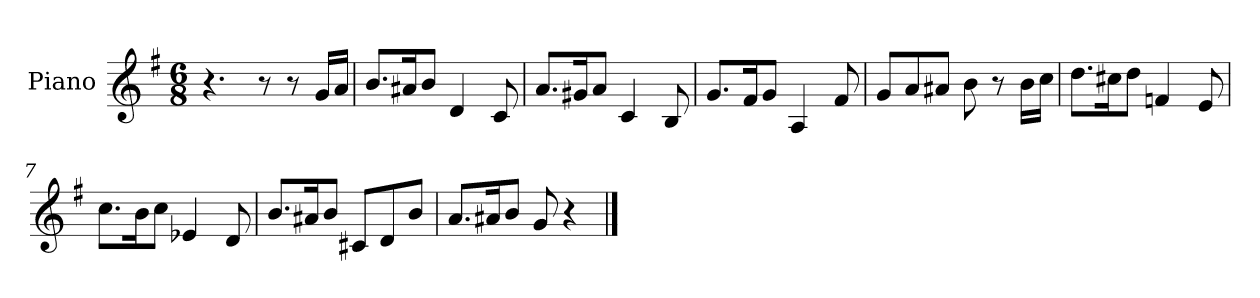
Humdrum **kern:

**kern
*part1
*staff1
*I"Piano
*I'Pno
*clefG2
*k[f#]
*M6/8
=1
4.r
8r
8r
16g/LL
16a/JJ
=2
8.b/L
16a#X/K
8b/J
4d/
8c/
=3
8.a/L
16g#X/K
8a/J
4c/
8B/
=4
8.g/L
16f#/K
8g/J
4A/
8f#/
=5
8g/L
8a/
8a#X/J
8b\
8r
16b\LL
16cc\JJ
=6
8.dd\L
16cc#X\K
8dd\J
4fn/
8e/
=7
8.cc\L
16b\K
8cc\J
4e-X/
8d/
=8
8.b/L
16a#X/K
8b/J
8c#X/L
8d/
8b/J
=9
8.a/L
16a#X/K
8b/J
8g/
4r
==
*-
